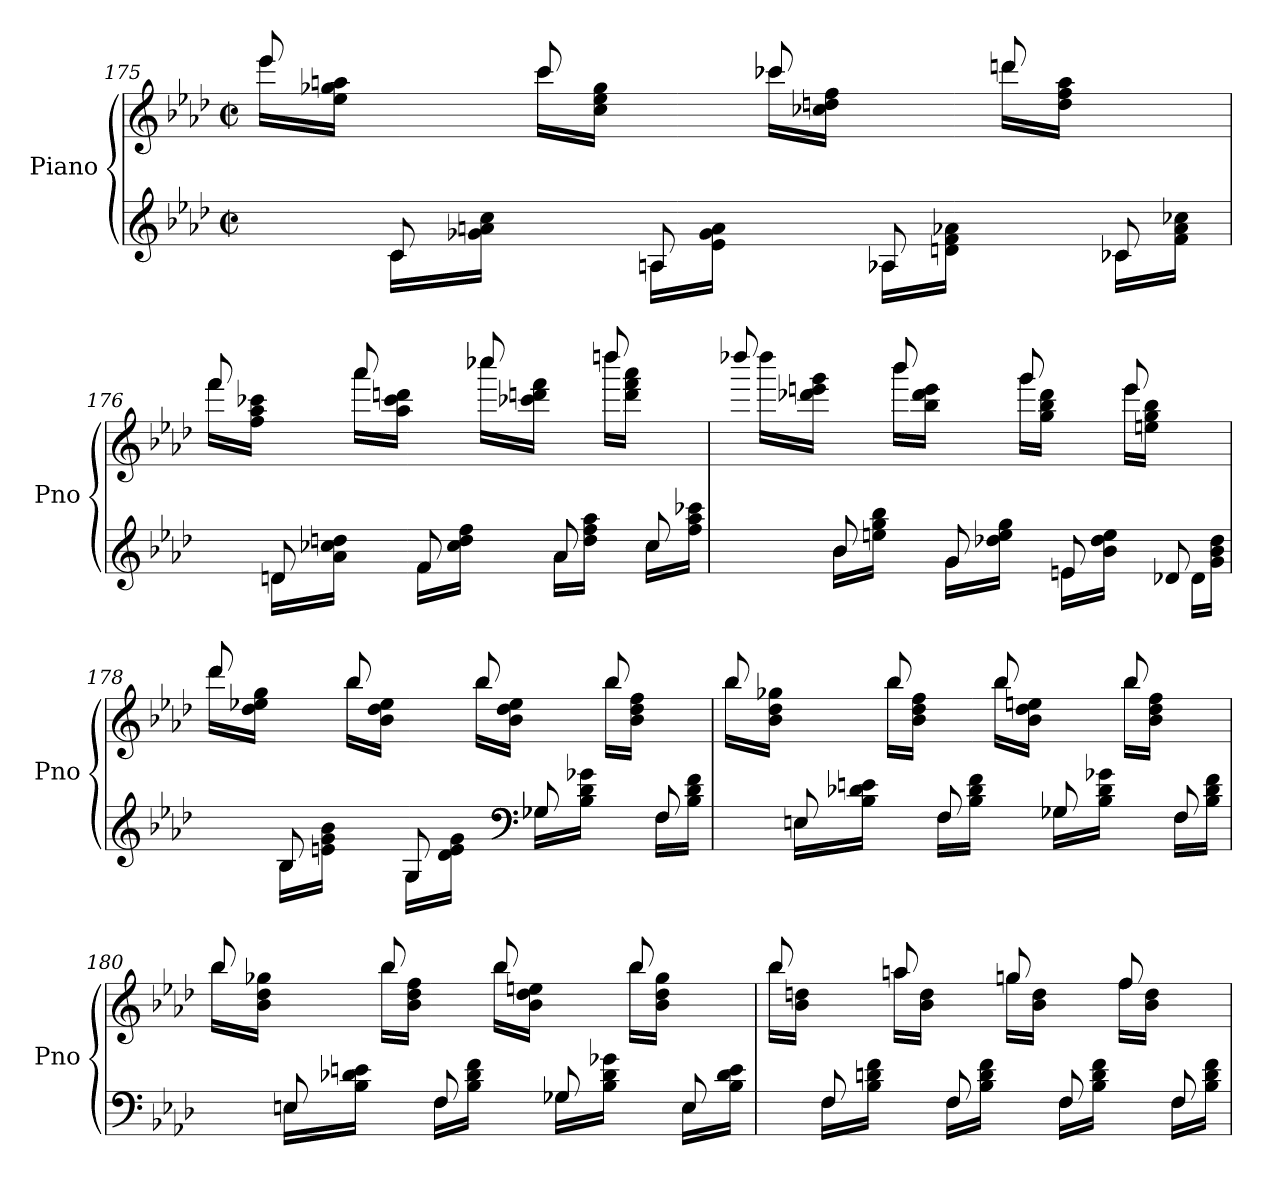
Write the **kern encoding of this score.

**kern	**kern
*part1	*part1
*staff2	*staff1
*I"Piano	*
*I'Pno	*
*clefG2	*clefG2
*k[b-e-a-d-]	*k[b-e-a-d-]
*M4/4	*M4/4
*met(c|)	*met(c|)
=175	=175
*^	*^
8ryy	8ryy	8eee-/	16eee-\LL
.	.	.	16ee-\ 16gg-X\ 16aan\JJ
8c/	16c\LL	8ryy	8ryy
.	16g-X\ 16an\ 16cc\JJ	.	.
8ryy	8ryy	8ccc/	16ccc\LL
.	.	.	16cc\ 16ee-\ 16gg-\JJ
8An/	16A\LL	8ryy	8ryy
.	16e-\ 16g-\ 16a\JJ	.	.
8ryy	8ryy	8ccc-X/	16ccc-\LL
.	.	.	16cc-X\ 16ddn\ 16ff\JJ
8A-X/	16A-\LL	8ryy	8ryy
.	16dn\ 16f\ 16a-X\JJ	.	.
8ryy	8ryy	8dddn/	16ddd\LL
.	.	.	16dd\ 16ff\ 16aa\JJ
8c-X/	16c-\LL	8ryy	8ryy
.	16f\ 16a-\ 16cc-X\JJ	.	.
!!LO:LB:g=z	!!
=176	=176	=176	=176
8ryy	8ryy	8fff/	16fff\LL
.	.	.	16ff\ 16aa-\ 16ccc-X\JJ
8dn/	16d\LL	8ryy	8ryy
.	16a-\ 16cc-X\ 16ddn\JJ	.	.
8ryy	8ryy	8aaa-/	16aaa-\LL
.	.	.	16aa-\ 16ccc-\ 16dddn\JJ
8f/	16f\LL	8ryy	8ryy
.	16cc-\ 16dd\ 16ff\JJ	.	.
8ryy	8ryy	8cccc-X/	16cccc-\LL
.	.	.	16ccc-X\ 16dddn\ 16fff\JJ
8a-/	16a-\LL	8ryy	8ryy
.	16dd\ 16ff\ 16aa-\JJ	.	.
8ryy	8ryy	8ddddn/	16dddd\LL
.	.	.	16ddd\ 16fff\ 16aaa-\JJ
8cc-/	16cc-\LL	8ryy	8ryy
.	16ff\ 16aa-\ 16ccc-X\JJ	.	.
=177	=177	=177	=177
8ryy	8ryy	8dddd-X/	16dddd-\LL
.	.	.	16ddd-X\ 16eeen\ 16ggg\JJ
8b-/	16b-\LL	8ryy	8ryy
.	16een\ 16gg\ 16bb-\JJ	.	.
8ryy	8ryy	8bbb-/	16bbb-\LL
.	.	.	16bb-\ 16ddd-\ 16eee\JJ
8g/	16g\LL	8ryy	8ryy
.	16dd-X\ 16ee\ 16gg\JJ	.	.
8ryy	8ryy	8ggg/	16ggg\LL
.	.	.	16gg\ 16bb-\ 16ddd-\JJ
8en/	16e\LL	8ryy	8ryy
.	16b-\ 16dd-\ 16ee\JJ	.	.
8ryy	8ryy	8eee/	16eee\LL
.	.	.	16een\ 16gg\ 16bb-\JJ
8d-X/	16d-\LL	8ryy	8ryy
.	16g\ 16b-\ 16dd-\JJ	.	.
!!LO:LB:g=z	!!
=178	=178	=178	=178
8ryy	8ryy	8ddd-/	16ddd-\LL
.	.	.	16dd-\ 16ee-X\ 16gg\JJ
8B-/	16B-\LL	8ryy	8ryy
.	16en\ 16g\ 16b-\JJ	.	.
8ryy	8ryy	8bb-/	16bb-\LL
.	.	.	16b-\ 16dd-\ 16ee-\JJ
8G/	16G\LL	8ryy	8ryy
.	16d-\ 16e\ 16g\JJ	.	.
8ryy	8ryy	8bb-/	16bb-\LL
.	.	.	16b-\ 16dd-\ 16ee-\JJ
*clefF4	*	*	*
8G-X/	16G-\LL	8ryy	8ryy
.	16B-\ 16d-\ 16g-X\JJ	.	.
8ryy	8ryy	8bb-/	16bb-\LL
.	.	.	16b-\ 16dd-\ 16ff\JJ
8F/	16F\LL	8ryy	8ryy
.	16B-\ 16d-\ 16f\JJ	.	.
=179	=179	=179	=179
8ryy	8ryy	8bb-/	16bb-\LL
.	.	.	16b-\ 16dd-\ 16gg-X\JJ
8En/	16E\LL	8ryy	8ryy
.	16B-\ 16d-X\ 16en\JJ	.	.
8ryy	8ryy	8bb-/	16bb-\LL
.	.	.	16b-\ 16dd-\ 16ff\JJ
8F/	16F\LL	8ryy	8ryy
.	16B-\ 16d-\ 16f\JJ	.	.
8ryy	8ryy	8bb-/	16bb-\LL
.	.	.	16b-\ 16dd-\ 16een\JJ
8G-X/	16G-\LL	8ryy	8ryy
.	16B-\ 16d-\ 16g-X\JJ	.	.
8ryy	8ryy	8bb-/	16bb-\LL
.	.	.	16b-\ 16dd-\ 16ff\JJ
8F/	16F\LL	8ryy	8ryy
.	16B-\ 16d-\ 16f\JJ	.	.
!!LO:LB:g=z	!!
=180	=180	=180	=180
8ryy	8ryy	8bb-/	16bb-\LL
.	.	.	16b-\ 16dd-\ 16gg-X\JJ
8En/	16E\LL	8ryy	8ryy
.	16B-\ 16d-X\ 16en\JJ	.	.
8ryy	8ryy	8bb-/	16bb-\LL
.	.	.	16b-\ 16dd-\ 16ff\JJ
8F/	16F\LL	8ryy	8ryy
.	16B-\ 16d-\ 16f\JJ	.	.
8ryy	8ryy	8bb-/	16bb-\LL
.	.	.	16b-\ 16dd-\ 16een\JJ
8G-X/	16G-\LL	8ryy	8ryy
.	16B-\ 16d-\ 16g-X\JJ	.	.
8ryy	8ryy	8bb-/	16bb-\LL
.	.	.	16b-\ 16dd-\ 16gg-\JJ
8E/	16E\LL	8ryy	8ryy
.	16B-\ 16d-\ 16e\JJ	.	.
=181	=181	=181	=181
8ryy	8ryy	8bb-/	16bb-\LL
.	.	.	16b-\ 16ddn\JJ
8F/	16F\LL	8ryy	8ryy
.	16B-\ 16dn\ 16f\JJ	.	.
8ryy	8ryy	8aan/	16aa\LL
.	.	.	16b-\ 16dd\JJ
8F/	16F\LL	8ryy	8ryy
.	16B-\ 16d\ 16f\JJ	.	.
8ryy	8ryy	8ggn/	16gg\LL
.	.	.	16b-\ 16dd\JJ
8F/	16F\LL	8ryy	8ryy
.	16B-\ 16d\ 16f\JJ	.	.
8ryy	8ryy	8ff/	16ff\LL
.	.	.	16b-\ 16dd\JJ
8F/	16F\LL	8ryy	8ryy
.	16B-\ 16d\ 16f\JJ	.	.
*v	*v	*	*
*	*v	*v
=	=
*-	*-
